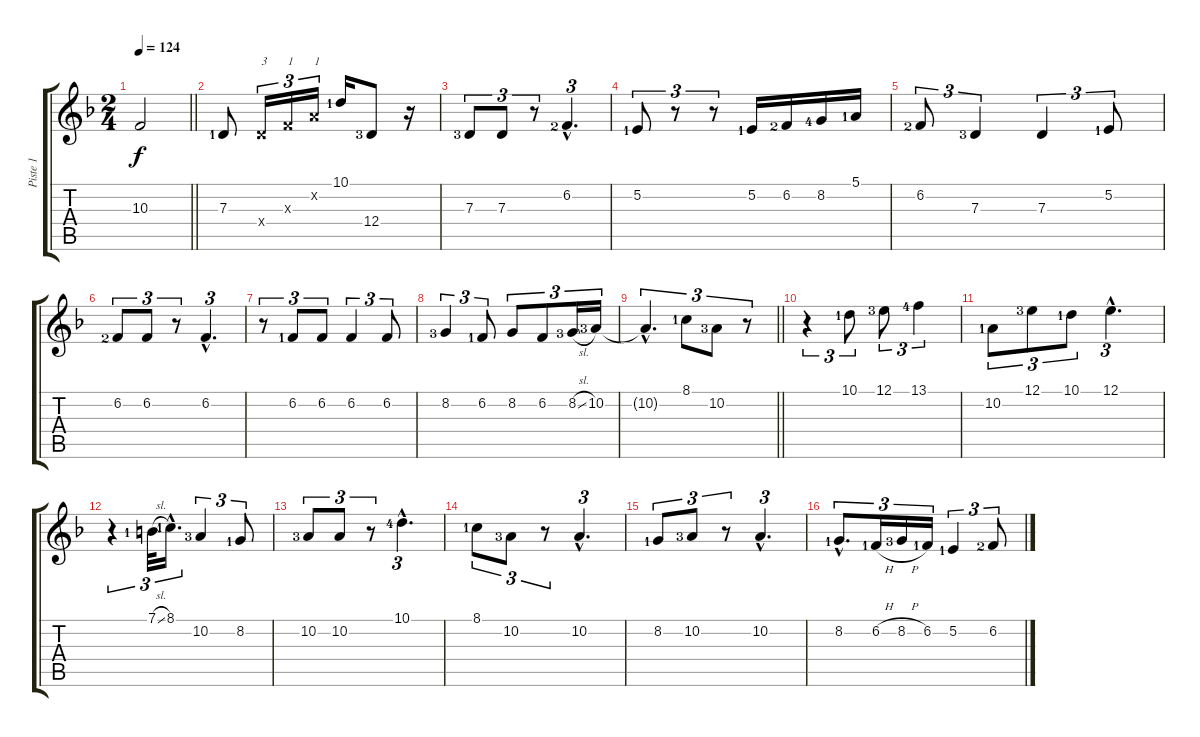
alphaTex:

\track ("Piste 1" "Piste 1") {instrument flute}
\staff {score tabs}
\tuning (E4 B3 G3 D3 A2 E2) {hide}
\ts (2 4)
\tempo 124
\clef g2
\barLineRight lightlight
\ks dminor
10.3{t}.2{dy f} |
7.3{lf 2}.8{volume 13 balance 12 instrument flute} 12.4{x}.16{tu (3 2) txt "3"} 10.3{x}.16{tu (3 2) txt "1"} 10.2{x}.16{tu (3 2) txt "1"} 10.1{lf 2}.16 12.4{lf 4}.8 r.16 |
7.3{lf 4}.8{tu (3 2)} 7.3.8{tu (3 2)} r.8{tu (3 2)} 6.2{hac lf 3}.4{d tu (3 2)} |
5.2{lf 2}.8{tu (3 2)} r.8{tu (3 2)} r.8{tu (3 2)} 5.2{lf 2}.16 6.2{lf 3}.16 8.2{lf 5}.16 5.1{lf 2}.16 |
6.2{lf 3}.8{tu (3 2)} 7.3{lf 4}.4{tu (3 2)} 7.3.4{tu (3 2)} 5.2{lf 2}.8{tu (3 2)} |
6.2{lf 3}.8{tu (3 2)} 6.2.8{tu (3 2)} r.8{tu (3 2)} 6.2{hac}.4{d tu (3 2)} |
r.8{tu (3 2)} 6.2{lf 2}.8{tu (3 2)} 6.2.8{tu (3 2)} 6.2.4{tu (3 2)} 6.2.8{tu (3 2)} |
8.2{lf 4}.4{tu (3 2)} 6.2{lf 2}.8{tu (3 2)} 8.2.8{tu (3 2)} 6.2.8{tu (3 2)} 8.2{sl lf 4}.16{tu (3 2)} 10.2{lf 4}.16{tu (3 2)} |
\barLineRight lightlight
10.2{hac t}.4{d tu (3 2)} 8.1{lf 2}.8{tu (3 2)} 10.2{lf 4}.8{tu (3 2)} r.8{tu (3 2)} |
r.4{tu (3 2)} 10.1{lf 2}.8{tu (3 2)} 12.1{lf 4}.8{tu (3 2)} 13.1{lf 5}.4{tu (3 2)} |
10.2{lf 2}.8{tu (3 2)} 12.1{lf 4}.8{tu (3 2)} 10.1{lf 2}.8{tu (3 2)} 12.1{hac}.4{d tu (3 2)} |
r.4{tu (3 2)} 7.1{sl lf 2}.32{tu (3 2)} 8.1{hac lf 2}.16{d tu (3 2)} 10.2{lf 4}.4{tu (3 2)} 8.2{lf 2}.8{tu (3 2)} |
10.2{lf 4}.8{tu (3 2)} 10.2.8{tu (3 2)} r.8{tu (3 2)} 10.1{hac lf 5}.4{d tu (3 2)} |
8.1{lf 2}.8{tu (3 2)} 10.2{lf 4}.8{tu (3 2)} r.8{tu (3 2)} 10.2{hac}.4{d tu (3 2)} |
8.2{lf 2}.8{tu (3 2)} 10.2{lf 4}.8{tu (3 2)} r.8{tu (3 2)} 10.2{hac}.4{d tu (3 2)} |
8.2{hac lf 2}.8{d tu (3 2)} 6.2{h lf 2}.16{tu (3 2)} 8.2{h lf 4}.16{tu (3 2)} 6.2{lf 2}.16{tu (3 2)} 5.2{lf 2}.4{tu (3 2)} 6.2{lf 3}.8{tu (3 2)}
